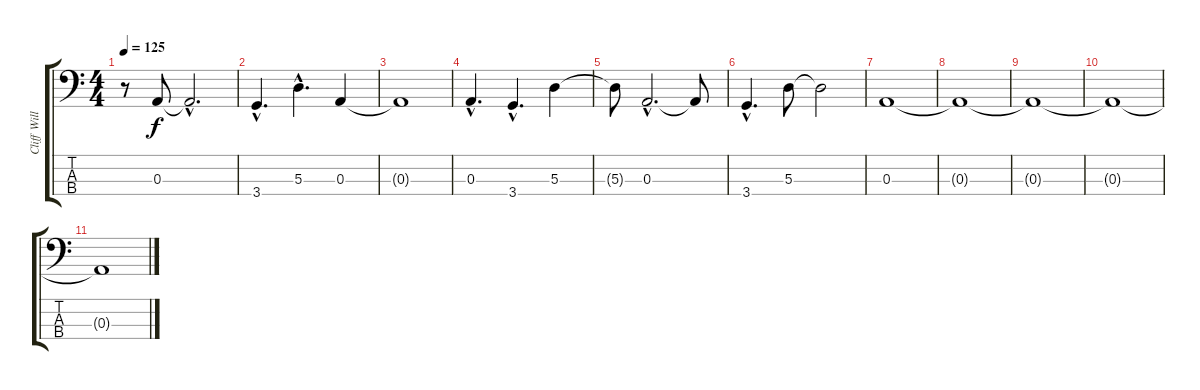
\track ("Cliff Williams" "Cliff Will") {instrument electricbassfinger}
\staff {score tabs}
\tuning (G2 D2 A1 E1) {hide}
\ts (4 4)
\tempo 125
\clef f4
\ks c
r.8{dy f} 0.3.8 0.3{hac t}.2{d} |
3.4{hac}.4{d} 5.3{hac}.4{d} 0.3.4 |
0.3{t}.1 |
0.3{hac}.4{d} 3.4{hac}.4{d} 5.3.4 |
5.3{t}.8 0.3{hac}.2{d} 0.3{t}.8 |
3.4{hac}.4{d} 5.3.8 5.3{t}.2 |
0.3.1 |
0.3{t}.1 |
0.3{t}.1 |
0.3{t}.1 |
0.3{t}.1
